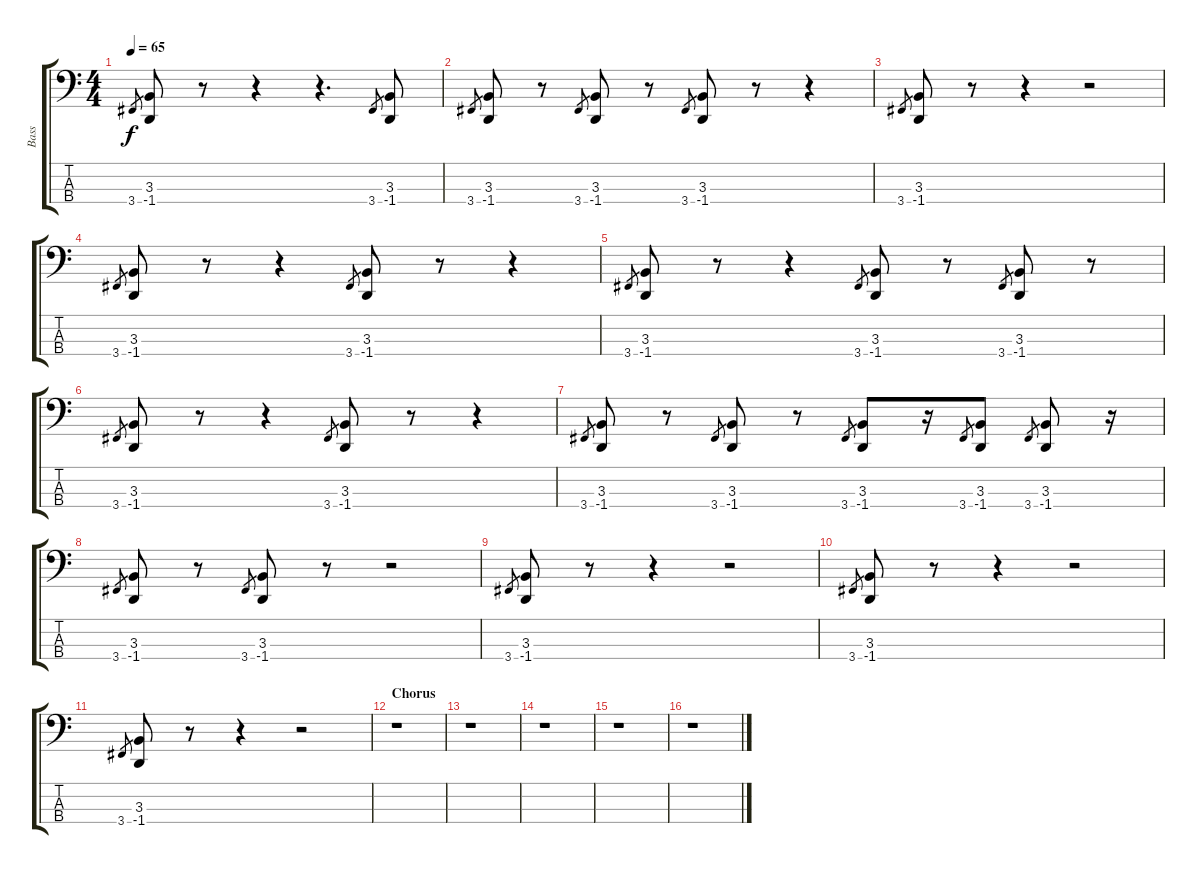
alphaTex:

\track ("Bass" "Bass") {instrument fretlessbass}
\staff {score tabs}
\tuning (Gb2 Db2 Ab1 Eb1) {hide}
\ts (4 4)
\tempo 65
\clef f4
\ks c
3.4.8{gr dy f} (3.3 -1.4).8 r.8 r.4 r.4{d} 3.4.8{gr} (3.3 -1.4).8 |
3.4.8{gr} (3.3 -1.4).8 r.8 3.4.8{gr} (3.3 -1.4).8 r.8 3.4.8{gr} (3.3 -1.4).8 r.8 r.4 |
3.4.8{gr} (3.3 -1.4).8 r.8 r.4 r.2 |
3.4.8{gr} (3.3 -1.4).8 r.8 r.4 3.4.8{gr} (3.3 -1.4).8 r.8 r.4 |
3.4.8{gr} (3.3 -1.4).8 r.8 r.4 3.4.8{gr} (3.3 -1.4).8 r.8 3.4.8{gr} (3.3 -1.4).8 r.8 |
3.4.8{gr} (3.3 -1.4).8 r.8 r.4 3.4.8{gr} (3.3 -1.4).8 r.8 r.4 |
3.4.8{gr} (3.3 -1.4).8 r.8 3.4.8{gr} (3.3 -1.4).8 r.8 3.4.8{gr} (3.3 -1.4).8 r.16 3.4.8{gr} (3.3 -1.4).8 3.4.8{gr} (3.3 -1.4).8 r.16 |
3.4.8{gr} (3.3 -1.4).8 r.8 3.4.8{gr} (3.3 -1.4).8 r.8 r.2 |
3.4.8{gr} (3.3 -1.4).8 r.8 r.4 r.2 |
3.4.8{gr} (3.3 -1.4).8 r.8 r.4 r.2 |
3.4.8{gr} (3.3 -1.4).8 r.8 r.4 r.2 |
\section ("" "Chorus")
r.1 |
r.1 |
r.1 |
r.1 |
r.1
